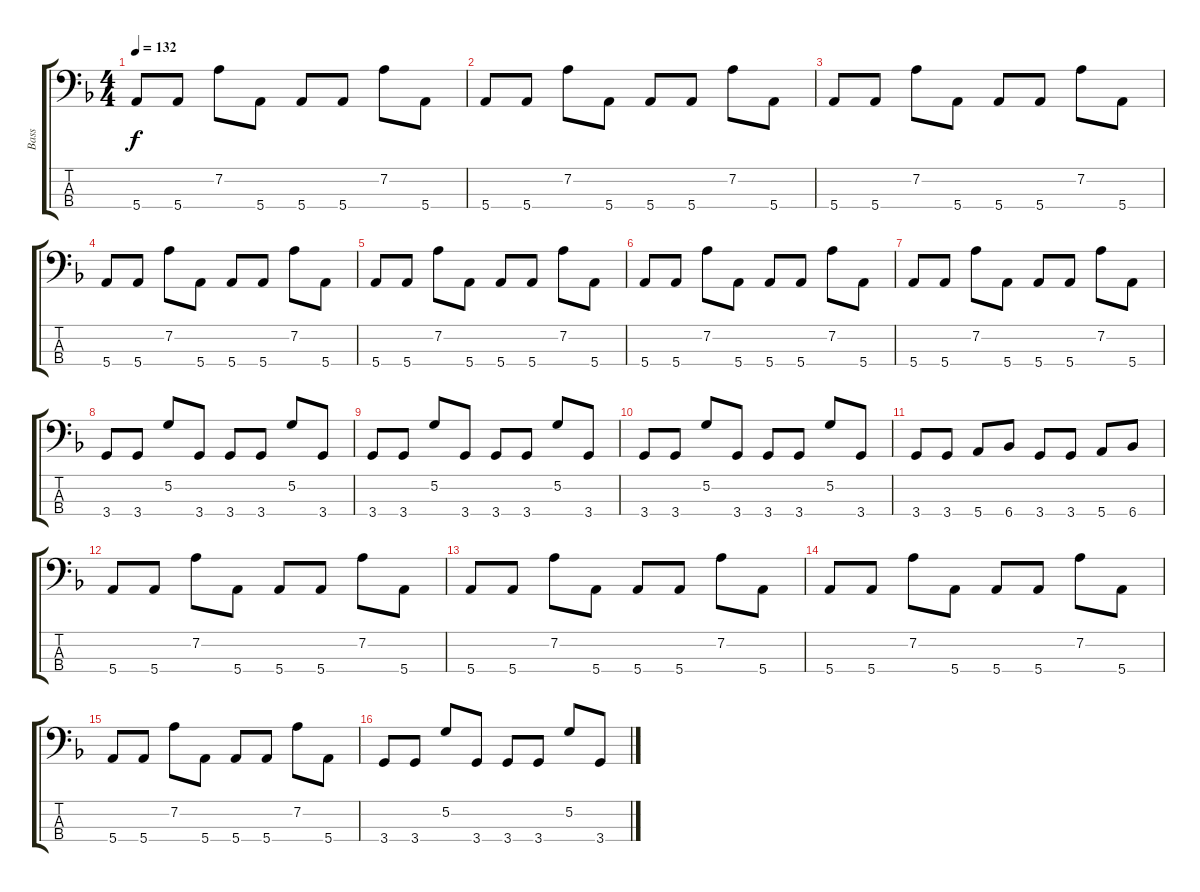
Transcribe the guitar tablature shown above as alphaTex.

\track ("Bass " "Bass ") {instrument electricbassfinger}
\staff {score tabs}
\tuning (G2 D2 A1 E1) {hide}
\ts (4 4)
\tempo 132
\clef f4
\ks dminor
5.4.8{dy f} 5.4.8 7.2.8 5.4.8 5.4.8 5.4.8 7.2.8 5.4.8 |
5.4.8 5.4.8 7.2.8 5.4.8 5.4.8 5.4.8 7.2.8 5.4.8 |
5.4.8 5.4.8 7.2.8 5.4.8 5.4.8 5.4.8 7.2.8 5.4.8 |
5.4.8 5.4.8 7.2.8 5.4.8 5.4.8 5.4.8 7.2.8 5.4.8 |
5.4.8 5.4.8 7.2.8 5.4.8 5.4.8 5.4.8 7.2.8 5.4.8 |
5.4.8 5.4.8 7.2.8 5.4.8 5.4.8 5.4.8 7.2.8 5.4.8 |
5.4.8 5.4.8 7.2.8 5.4.8 5.4.8 5.4.8 7.2.8 5.4.8 |
3.4.8 3.4.8 5.2.8 3.4.8 3.4.8 3.4.8 5.2.8 3.4.8 |
3.4.8 3.4.8 5.2.8 3.4.8 3.4.8 3.4.8 5.2.8 3.4.8 |
3.4.8 3.4.8 5.2.8 3.4.8 3.4.8 3.4.8 5.2.8 3.4.8 |
3.4.8 3.4.8 5.4.8 6.4.8 3.4.8 3.4.8 5.4.8 6.4.8 |
5.4.8 5.4.8 7.2.8 5.4.8 5.4.8 5.4.8 7.2.8 5.4.8 |
5.4.8 5.4.8 7.2.8 5.4.8 5.4.8 5.4.8 7.2.8 5.4.8 |
5.4.8 5.4.8 7.2.8 5.4.8 5.4.8 5.4.8 7.2.8 5.4.8 |
5.4.8 5.4.8 7.2.8 5.4.8 5.4.8 5.4.8 7.2.8 5.4.8 |
3.4.8 3.4.8 5.2.8 3.4.8 3.4.8 3.4.8 5.2.8 3.4.8
